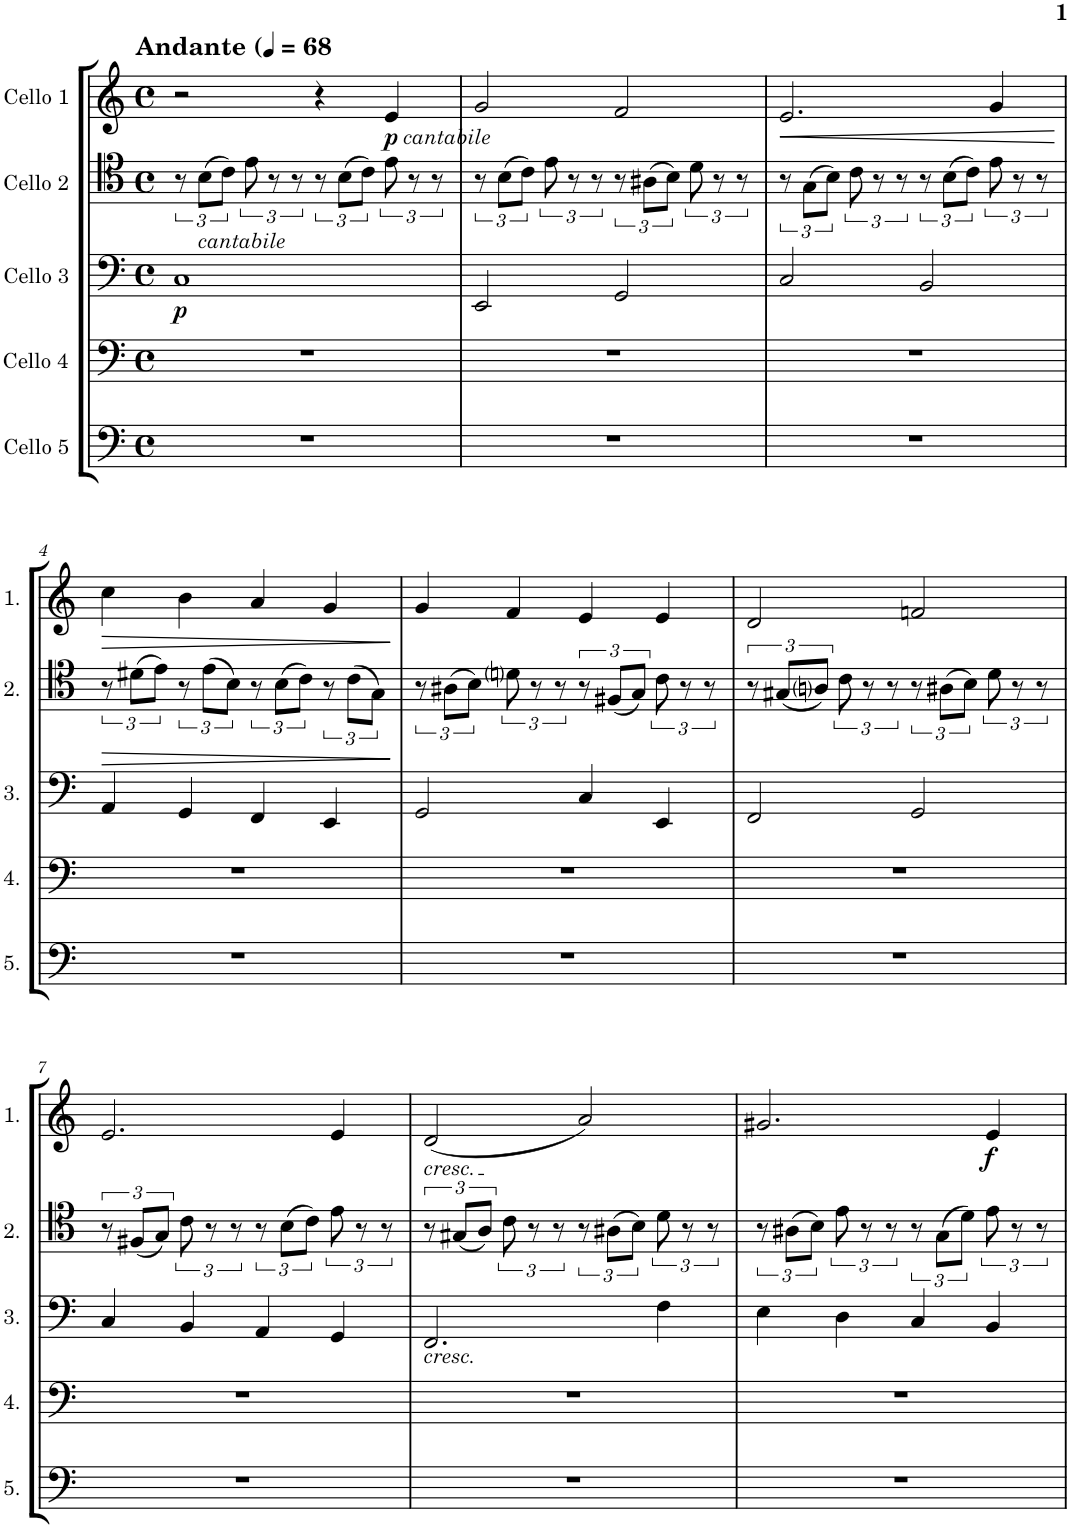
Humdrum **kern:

**kern	**kern	**kern	**dynam	**kern	**dynam	**kern	**dynam
*part5	*part4	*part3	*part3	*part2	*part2	*part1	*part1
*staff5	*staff4	*staff3	*staff3	*staff2	*staff2	*staff1	*staff1
*I"Cello 5	*I"Cello 4	*I"Cello 3	*	*I"Cello 2	*	*I"Cello 1	*
*clefF4	*clefF4	*clefF4	*	*clefC4	*	*clefG2	*
*k[]	*k[]	*k[]	*	*k[]	*	*k[]	*
*M4/4	*M4/4	*M4/4	*	*M4/4	*	*M4/4	*
*met(c)	*met(c)	*met(c)	*	*met(c)	*	*met(c)	*
*MM68	*MM68	*MM68	*	*MM68	*	*MM68	*
=1	=1	=1	=1	=1	=1	=1	=1
!	!	!	!	!	!	!LO:TX:a:B:t=Andante (	!
!	!	!	!LO:DY:b	!	!	!	!
1r	1r	1C	p	12r	.	2r	.
!	!	!	!	!LO:TX:b:i:t=cantabile	!	!	!
.	.	.	.	(12B\L	.	.	.
.	.	.	.	12c\J)	.	.	.
.	.	.	.	12e\	.	.	.
.	.	.	.	4r	.	.	.
.	.	.	.	.	.	4r	.
.	.	.	.	(12B\L	.	.	.
.	.	.	.	12c\J)	.	.	.
!	!	!	!	!	!	!	!LO:DY:b
!	!	!	!	!	!	!	!LO:DY:n=1:b
.	.	.	.	12e\	.	4e/	p other-dynamics
.	.	.	.	12r	.	.	.
.	.	.	.	12r	.	.	.
=2	=2	=2	=2	=2	=2	=2	=2
1r	1r	2EE/	.	12r	.	2g/	.
.	.	.	.	(12B\L	.	.	.
.	.	.	.	12c\J)	.	.	.
.	.	.	.	12e\	.	.	.
.	.	.	.	4r	.	.	.
.	.	2GG/	.	.	.	2f/	.
.	.	.	.	(12A#X\L	.	.	.
.	.	.	.	12B\J)	.	.	.
.	.	.	.	12d\	.	.	.
.	.	.	.	12r	.	.	.
.	.	.	.	12r	.	.	.
=3	=3	=3	=3	=3	=3	=3	=3
!	!	!	!	!	!	!	!LO:HP:b
1r	1r	2C/	.	12r	.	2.e/	<
.	.	.	.	(12G\L	.	.	.
.	.	.	.	12B\J)	.	.	.
.	.	.	.	12c\	.	.	.
.	.	.	.	4r	.	.	.
.	.	2BB/	.	.	.	.	.
.	.	.	.	(12B\L	.	.	.
.	.	.	.	12c\J)	.	.	.
.	.	.	.	12e\	.	4g/	.
.	.	.	.	12r	.	.	.
.	.	.	.	12r	.	.	.
.	.	.	.	.	.	.	[
!!LO:LB:g=z
=4	=4	=4	=4	=4	=4	=4	=4
!	!	!	!	!	!LO:HP:b	!	!LO:HP:b
1r	1r	4AA/	.	12r	>	4cc\	>
.	.	.	.	(12d#X\L	.	.	.
.	.	.	.	12e\J)	.	.	.
.	.	4GG/	.	12r	.	4b\	.
.	.	.	.	(12e\L	.	.	.
.	.	.	.	12B\J)	.	.	.
.	.	4FF/	.	12r	.	4a/	.
.	.	.	.	(12B\L	.	.	.
.	.	.	.	12c\J)	.	.	.
.	.	4EE/	.	12r	.	4g/	.
.	.	.	.	(12c\L	.	.	.
.	.	.	.	12G\J)	.	.	.
.	.	.	.	.	]	.	]
=5	=5	=5	=5	=5	=5	=5	=5
1r	1r	2GG/	.	12r	.	4g/	.
.	.	.	.	(12A#X\L	.	.	.
.	.	.	.	12B\J)	.	.	.
.	.	.	.	12dni\	.	4f/	.
.	.	.	.	4r	.	.	.
.	.	4C/	.	.	.	4e/	.
.	.	.	.	(12F#X/L	.	.	.
.	.	.	.	12G/J)	.	.	.
.	.	4EE/	.	12c\	.	4e/	.
.	.	.	.	12r	.	.	.
.	.	.	.	12r	.	.	.
=6	=6	=6	=6	=6	=6	=6	=6
1r	1r	2FF/	.	12r	.	2d/	.
.	.	.	.	(12G#X/L	.	.	.
.	.	.	.	12Ani/J)	.	.	.
.	.	.	.	12c\	.	.	.
.	.	.	.	4r	.	.	.
.	.	2GG/	.	.	.	2fn/	.
.	.	.	.	(12A#X\L	.	.	.
.	.	.	.	12B\J)	.	.	.
.	.	.	.	12d\	.	.	.
.	.	.	.	12r	.	.	.
.	.	.	.	12r	.	.	.
!!LO:LB:g=z
=7	=7	=7	=7	=7	=7	=7	=7
1r	1r	4C/	.	12r	.	2.e/	.
.	.	.	.	(12F#X/L	.	.	.
.	.	.	.	12G/J)	.	.	.
.	.	4BB/	.	12c\	.	.	.
.	.	.	.	4r	.	.	.
.	.	4AA/	.	.	.	.	.
.	.	.	.	(12B\L	.	.	.
.	.	.	.	12c\J)	.	.	.
.	.	4GG/	.	12e\	.	4e/	.
.	.	.	.	12r	.	.	.
.	.	.	.	12r	.	.	.
=8	=8	=8	=8	=8	=8	=8	=8
!	!	!	!	!	!	!LO:TX:b:i:t=cresc.	!
!	!	!LO:TX:b:i:t=cresc.	!	!	!	!	!
1r	1r	2.FF/	.	12r	.	(2d/	.
.	.	.	.	(12G#X/L	.	.	.
.	.	.	.	12A/J)	.	.	.
.	.	.	.	12c\	.	.	.
.	.	.	.	4r	.	.	.
.	.	.	.	.	.	2a/)	.
.	.	.	.	(12A#X\L	.	.	.
.	.	.	.	12B\J)	.	.	.
.	.	4F\	.	12d\	.	.	.
.	.	.	.	12r	.	.	.
.	.	.	.	12r	.	.	.
=9	=9	=9	=9	=9	=9	=9	=9
1r	1r	4E\	.	12r	.	2.g#X/	.
.	.	.	.	(12A#X\L	.	.	.
.	.	.	.	12B\J)	.	.	.
.	.	4D\	.	12e\	.	.	.
.	.	.	.	4r	.	.	.
.	.	4C/	.	.	.	.	.
.	.	.	.	(12G\L	.	.	.
.	.	.	.	12d\J)	.	.	.
!	!	!	!	!	!	!	!LO:DY:b
.	.	4BB/	.	12e\	.	4e/	f
.	.	.	.	12r	.	.	.
.	.	.	.	12r	.	.	.
=	=	=	=	=	=	=	=
*-	*-	*-	*-	*-	*-	*-	*-
